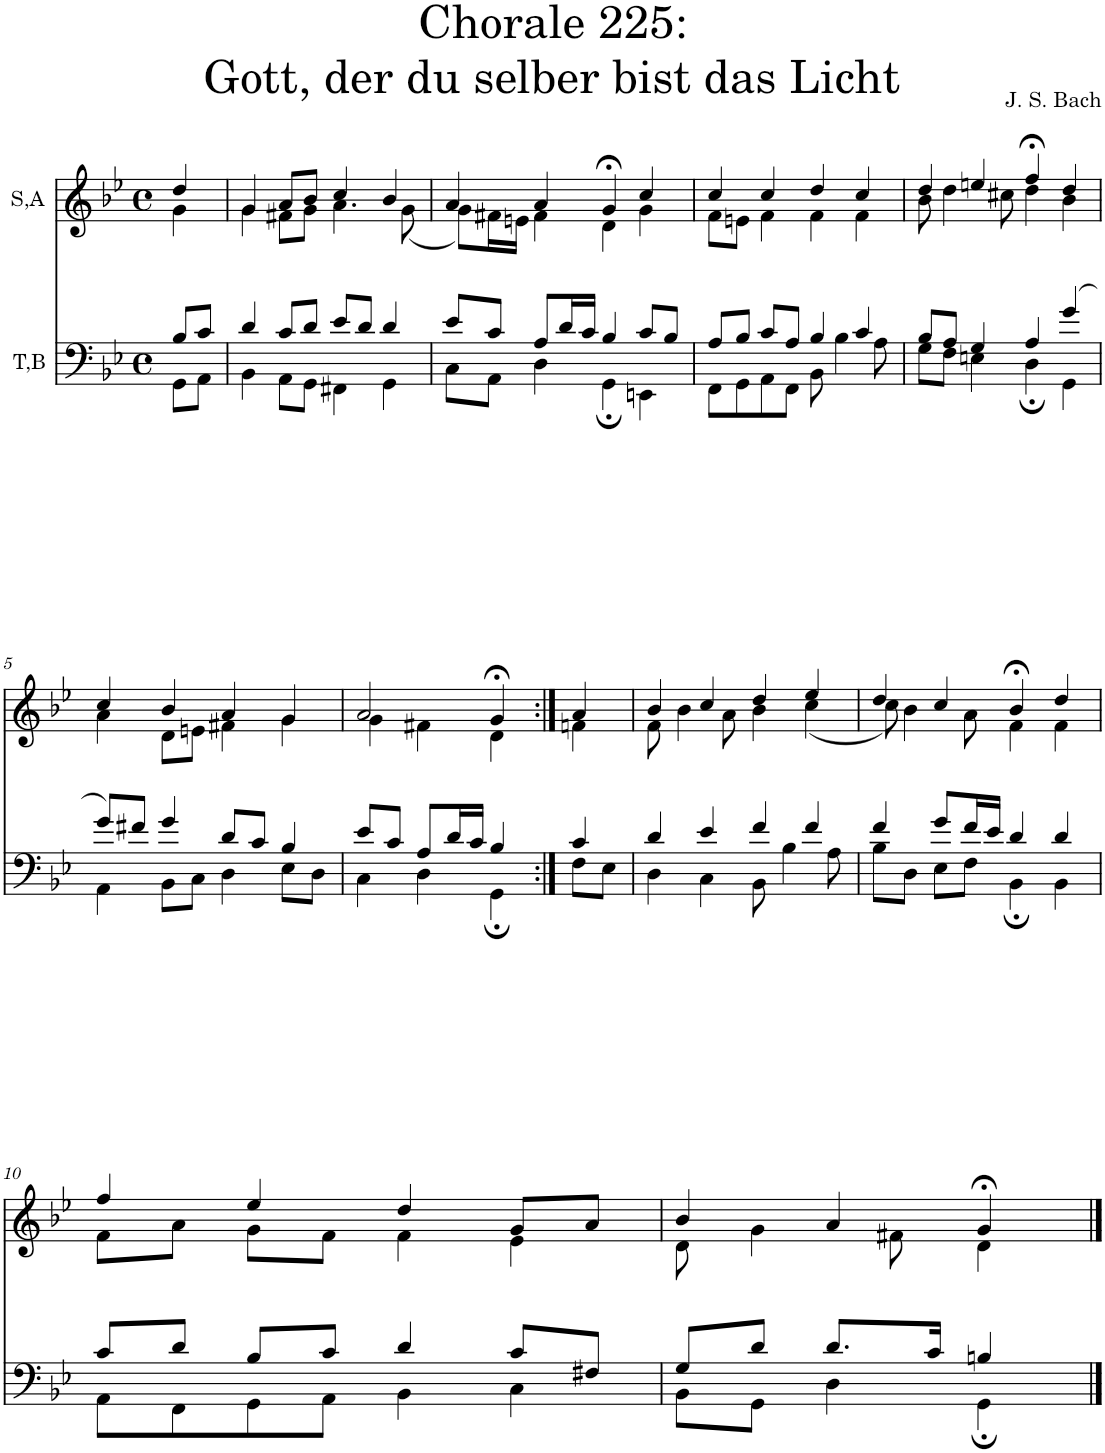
**kern	**kern
*part2	*part1
*staff2	*staff1
*I"T,B	*I"S,A
*clefF4	*clefG2
*k[b-e-]	*k[b-e-]
*M4/4	*M4/4
*met(c)	*met(c)
=	=
*^	*^
8B-/L	8GG\L	4dd/	4g\
8c/J	8AA\J	.	.
=1	=1	=1	=1
4d/	4BB-\	4g/	4g\
8c/L	8AA\L	8a/L	8f#X\L
8d/J	8GG\J	8b-/J	8g\J
8e-/L	4FF#X\	4cc/	4.a\
8d/J	.	.	.
4d/	4GG\	4b-/	.
.	.	.	(<8g\
=2	=2	=2	=2
8e-/L	8C\L	4a/	8g\L)
8c/J	8AA\J	.	16f#X\L
.	.	.	16en\JJ
8A/L	4D\	4a/	4f#\
16d/L	.	.	.
16c/JJ	.	.	.
4B-/	4GG;\	4g;</	4d\
8c/L	4EEn\	4cc/	4g\
8B-/J	.	.	.
=3	=3	=3	=3
8A/L	8FF\L	4cc/	8f\L
8B-/J	8GG\	.	8en\J
8c/L	8AA\	4cc/	4f\
8A/J	8FF\J	.	.
4B-/	8BB-\	4dd/	4f\
.	4B-\	.	.
4c/	.	4cc/	4f\
.	8A\	.	.
=4	=4	=4	=4
8B-/L	8G\L	4dd/	8b-\
8A/J	8F\J	.	4dd\
4G/	4En\	4een/	.
.	.	.	8cc#X\
4A/	4D;\	4ff;</	4dd\
(>4g/	4GG\	4dd/	4b-\
!!LO:LB:g=z	!!
=5	=5	=5	=5
8g/L)	4AA\	4cc/	4a\
8f#X/J	.	.	.
4g/	8BB-\L	4b-/	8d\L
.	8C\J	.	8en\J
8d/L	4D\	4a/	4f#X\
8c/J	.	.	.
4B-/	8E-\L	4g/	4g\
.	8D\J	.	.
=1623	=1623	=1623	=1623
8e-/L	4C\	2a/	4g\
8c/J	.	.	.
8A/L	4D\	.	4f#X\
16d/L	.	.	.
16c/JJ	.	.	.
4B-/	4GG;\	4g;</	4d\
=1624:|!	=1624:|!	=1624:|!	=1624:|!
4c/	8F\L	4a/	4fn\
.	8E-\J	.	.
=8	=8	=8	=8
4d/	4D\	4b-/	8f\
.	.	.	4b-\
4e-/	4C\	4cc/	.
.	.	.	8a\
4f/	8BB-\	4dd/	4b-\
.	4B-\	.	.
4f/	.	4ee-/	(<4cc\
.	8A\	.	.
=9	=9	=9	=9
4f/	8B-\L	4dd/	8cc\)
.	8D\J	.	4b-\
8g/L	8E-\L	4cc/	.
16f/L	8F\J	.	8a\
16e-/JJ	.	.	.
4d/	4BB-;\	4b-;</	4f\
4d/	4BB-\	4dd/	4f\
!!LO:LB:g=z	!!
=10	=10	=10	=10
8c/L	8AA\L	4ff/	8f\L
8d/J	8FF\	.	8a\J
8B-/L	8GG\	4ee-/	8g\L
8c/J	8AA\J	.	8f\J
4d/	4BB-\	4dd/	4f\
8c/L	4C\	8g/L	4e-\
8F#X/J	.	8a/J	.
=11	=11	=11	=11
8G/L	8BB-\L	4b-/	8d\
8d/J	8GG\J	.	4g\
8.d/L	4D\	4a/	.
.	.	.	8f#X\
16c/Jk	.	.	.
4Bn/	4GG;\	4g;</	4d\
*v	*v	*	*
*	*v	*v
==	==
*-	*-
